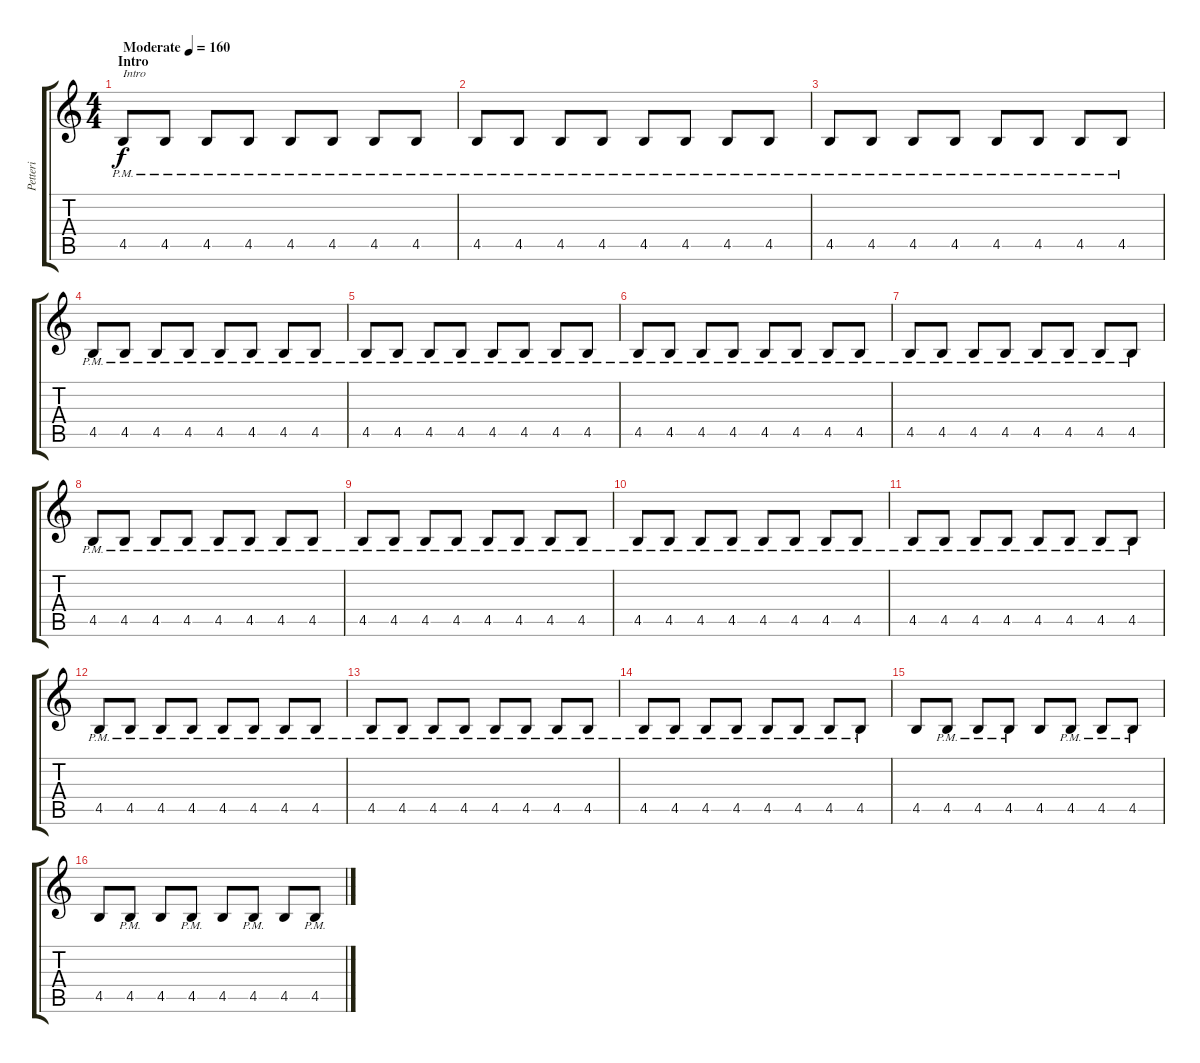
\track ("Petteri" "Petteri") {instrument distortionguitar}
\staff {score tabs}
\tuning (D4 A3 F3 C3 G2 D2) {hide}
\ts (4 4)
\section ("" "Intro")
\tempo (160 "Moderate")
\clef g2
\ks c
4.5{pm}.8{txt "Intro" dy f instrument distortionguitar} 4.5{pm}.8 4.5{pm}.8 4.5{pm}.8 4.5{pm}.8 4.5{pm}.8 4.5{pm}.8 4.5{pm}.8 |
4.5{pm}.8 4.5{pm}.8 4.5{pm}.8 4.5{pm}.8 4.5{pm}.8 4.5{pm}.8 4.5{pm}.8 4.5{pm}.8 |
4.5{pm}.8 4.5{pm}.8 4.5{pm}.8 4.5{pm}.8 4.5{pm}.8 4.5{pm}.8 4.5{pm}.8 4.5{pm}.8 |
4.5{pm}.8 4.5{pm}.8 4.5{pm}.8 4.5{pm}.8 4.5{pm}.8 4.5{pm}.8 4.5{pm}.8 4.5{pm}.8 |
4.5{pm}.8 4.5{pm}.8 4.5{pm}.8 4.5{pm}.8 4.5{pm}.8 4.5{pm}.8 4.5{pm}.8 4.5{pm}.8 |
4.5{pm}.8 4.5{pm}.8 4.5{pm}.8 4.5{pm}.8 4.5{pm}.8 4.5{pm}.8 4.5{pm}.8 4.5{pm}.8 |
4.5{pm}.8 4.5{pm}.8 4.5{pm}.8 4.5{pm}.8 4.5{pm}.8 4.5{pm}.8 4.5{pm}.8 4.5{pm}.8 |
4.5{pm}.8 4.5{pm}.8 4.5{pm}.8 4.5{pm}.8 4.5{pm}.8 4.5{pm}.8 4.5{pm}.8 4.5{pm}.8 |
4.5{pm}.8 4.5{pm}.8 4.5{pm}.8 4.5{pm}.8 4.5{pm}.8 4.5{pm}.8 4.5{pm}.8 4.5{pm}.8 |
4.5{pm}.8 4.5{pm}.8 4.5{pm}.8 4.5{pm}.8 4.5{pm}.8 4.5{pm}.8 4.5{pm}.8 4.5{pm}.8 |
4.5{pm}.8 4.5{pm}.8 4.5{pm}.8 4.5{pm}.8 4.5{pm}.8 4.5{pm}.8 4.5{pm}.8 4.5{pm}.8 |
4.5{pm}.8 4.5{pm}.8 4.5{pm}.8 4.5{pm}.8 4.5{pm}.8 4.5{pm}.8 4.5{pm}.8 4.5{pm}.8 |
4.5{pm}.8 4.5{pm}.8 4.5{pm}.8 4.5{pm}.8 4.5{pm}.8 4.5{pm}.8 4.5{pm}.8 4.5{pm}.8 |
4.5{pm}.8 4.5{pm}.8 4.5{pm}.8 4.5{pm}.8 4.5{pm}.8 4.5{pm}.8 4.5{pm}.8 4.5{pm}.8 |
4.5.8 4.5{pm}.8 4.5{pm}.8 4.5{pm}.8 4.5.8 4.5{pm}.8 4.5{pm}.8 4.5{pm}.8 |
4.5.8 4.5{pm}.8 4.5.8 4.5{pm}.8 4.5.8 4.5{pm}.8 4.5.8 4.5{pm}.8
